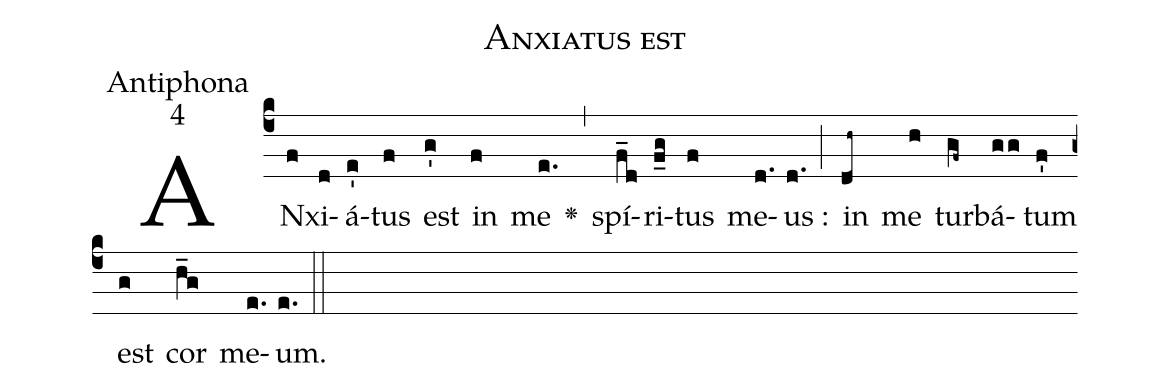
name:Anxiatus est;
office-part:Antiphona;
mode:4;
%%
(c4) AN(f)xi(d)á(e')tus(f) est(g') in(f) me(e.) <v>\greheightstar</v>(,) spí(f_d)ri(f_g)tus(f) me(d.)us :(d.) (;) in(dh~) me(h) tur(gf~)bá(gg)tum(f') est(g) cor(h_g) me(e.)um.(e.) (::)
